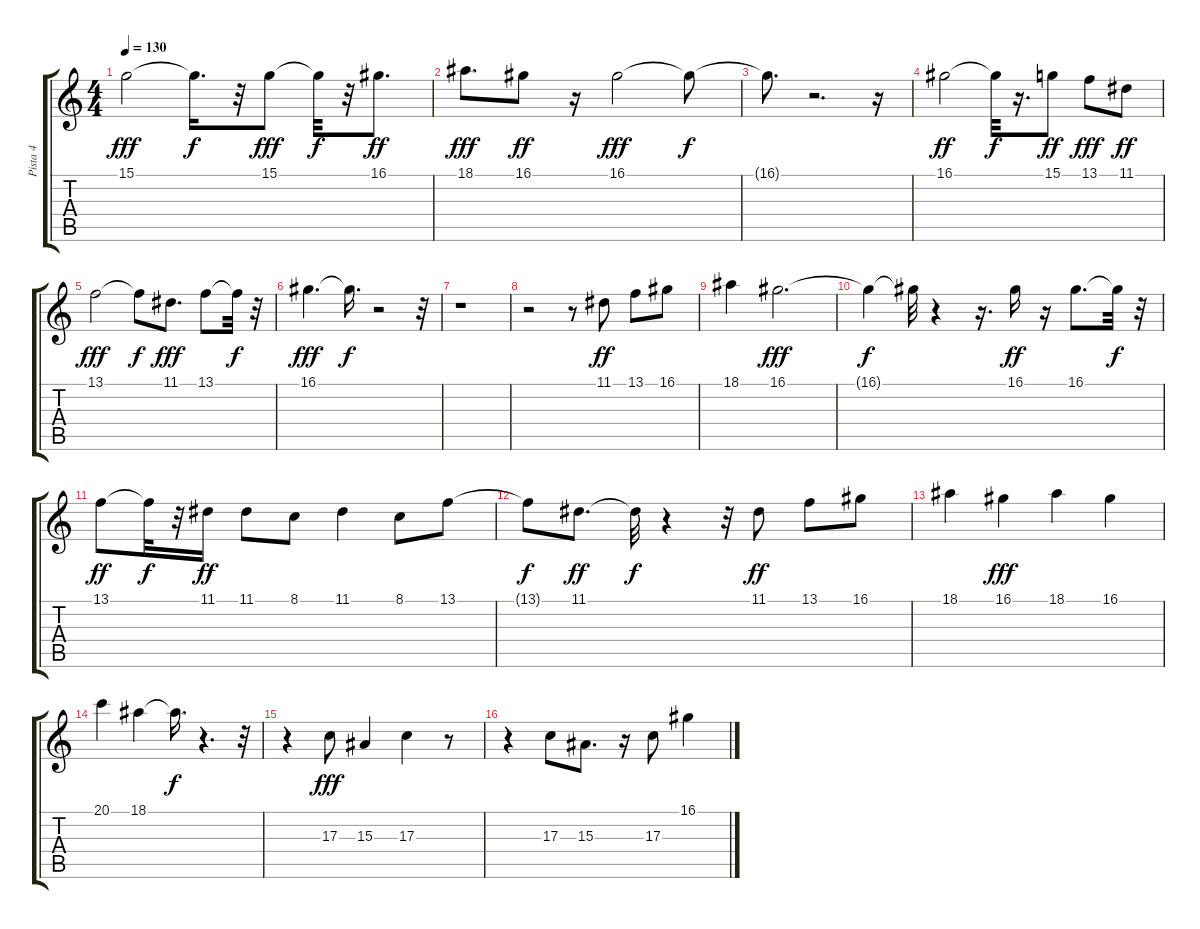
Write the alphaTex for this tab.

\track ("Pista 4" "Pista 4") {instrument trombone}
\staff {score tabs}
\tuning (E4 B3 G3 D3 A2 E2) {hide}
\ts (4 4)
\tempo 130
\clef g2
\ks c
15.1.2{dy fff} 15.1{t}.16{d dy f} r.32 15.1.8{dy fff} 15.1{t}.32{dy f} r.32 16.1.8{d dy ff} |
18.1.8{d dy fff} 16.1.8{dy ff} r.16 16.1.2{dy fff} 16.1{t}.8{dy f} |
16.1{t}.8{d} r.2{d} r.16 |
16.1.2{dy ff} 16.1{t}.32{dy f} r.16{d} 15.1.8{dy ff} 13.1.8{dy fff} 11.1.8{dy ff} |
13.1.2{dy fff} 13.1{t}.8{dy f} 11.1.8{d dy fff} 13.1.8 13.1{t}.32{dy f} r.32 |
16.1.4{d dy fff} 16.1{t}.16{d dy f} r.2 r.32 |
r.1 |
r.2 r.8 11.1.8{dy ff} 13.1.8 16.1.8 |
18.1.4 16.1.2{d dy fff} |
16.1{t}.4{dy f} 16.1{t}.32 r.4 r.16{d} 16.1.16{dy ff} r.16 16.1.8{d} 16.1{t}.32{dy f} r.32 |
13.1.8{dy ff} 13.1{t}.32{dy f} r.32 11.1.16{dy ff} 11.1.8 8.1.8 11.1.4 8.1.8 13.1.8 |
13.1{t}.8{dy f} 11.1.8{d dy ff} 11.1{t}.32{dy f} r.4 r.32 11.1.8{dy ff} 13.1.8 16.1.8 |
18.1.4 16.1.4{dy fff} 18.1.4 16.1.4 |
20.1.4 18.1.4 18.1{t}.16{d dy f} r.4{d} r.32 |
r.4 17.3.8{dy fff} 15.3.4 17.3.4 r.8 |
r.4 17.3.8 15.3.8{d} r.16 17.3.8 16.1.4
